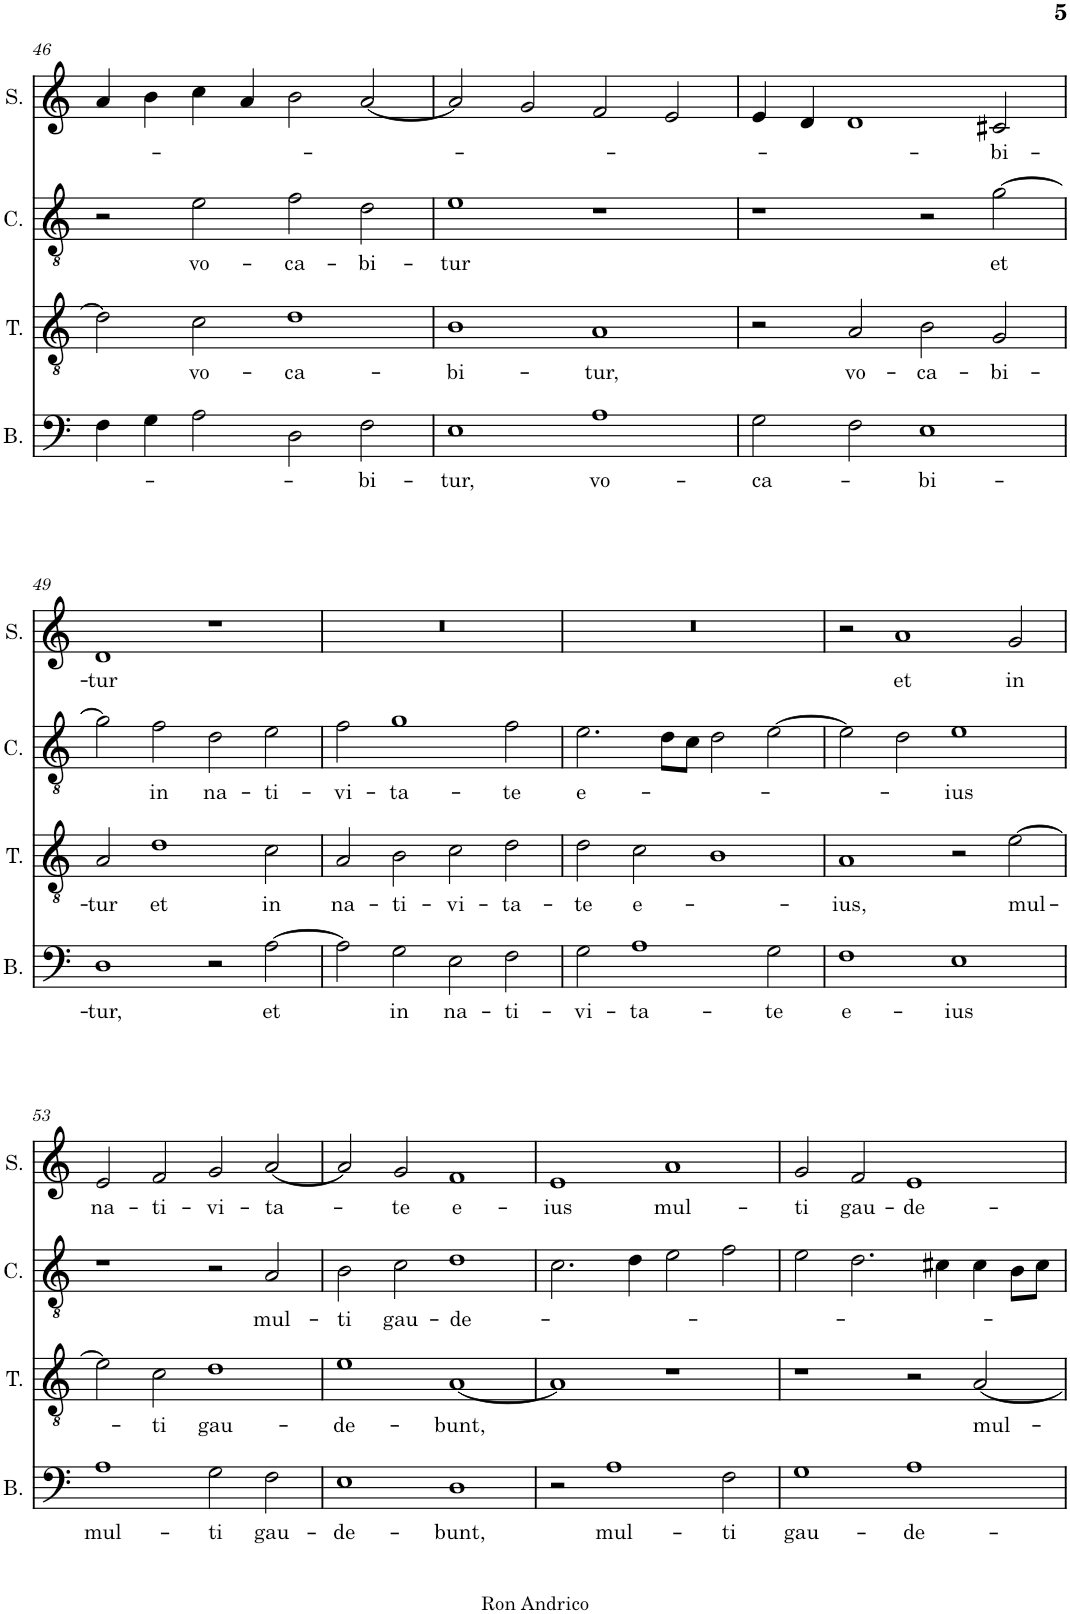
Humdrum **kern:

**kern	**text	**kern	**text	**kern	**text	**kern	**text
*part4	*part4	*part3	*part3	*part2	*part2	*part1	*part1
*staff4	*staff4	*staff3	*staff3	*staff2	*staff2	*staff1	*staff1
*I"Bassus	*	*I"Tenor	*	*I"Contratenor	*	*I"Superius	*
*I'B.	*	*I'T.	*	*I'C.	*	*I'S.	*
!!LO:PB:g=z
*clefF4	*	*clefGv2	*	*clefGv2	*	*clefG2	*
*k[]	*	*k[]	*	*k[]	*	*k[]	*
*M4/2	*	*M4/2	*	*M4/2	*	*M4/2	*
=46	=46	=46	=46	=46	=46	=46	=46
4F\	.	2d\]	.	2r	.	4a/	.
4G\	.	.	.	.	.	4b\	.
!	!	!	!LO:LY:b	!	!LO:LY:b	!	!
2A\	.	2c\	vo-	2e\	vo-	4cc\	.
.	.	.	.	.	.	4a/	.
!	!	!	!LO:LY:b	!	!LO:LY:b	!	!
2D\	.	1d	-ca-	2f\	-ca-	2b\	.
!	!LO:LY:b	!	!	!	!LO:LY:b	!	!
2F\	-bi-	.	.	2d\	-bi-	[2a/	.
=47	=47	=47	=47	=47	=47	=47	=47
!	!LO:LY:b	!	!LO:LY:b	!	!LO:LY:b	!	!
1E	-tur,	1B	-bi-	1e	-tur	2a/]	.
.	.	.	.	.	.	2g/	.
!	!LO:LY:b	!	!LO:LY:b	!	!	!	!
1A	vo-	1A	-tur,	1r	.	2f/	.
.	.	.	.	.	.	2e/	.
=48	=48	=48	=48	=48	=48	=48	=48
!	!LO:LY:b	!	!	!	!	!	!
2G\	-ca-	2r	.	1r	.	4e/	.
.	.	.	.	.	.	4d/	.
!	!	!	!LO:LY:b	!	!	!	!
2F\	.	2A/	vo-	.	.	1d	.
!	!LO:LY:b	!	!LO:LY:b	!	!	!	!
1E	-bi-	2B\	-ca-	2r	.	.	.
!	!	!	!LO:LY:b	!	!LO:LY:b	!	!LO:LY:b
.	.	2G/	-bi-	[2g\	et	2c#X/	-bi-
!!LO:LB:g=z
=49	=49	=49	=49	=49	=49	=49	=49
!	!LO:LY:b	!	!LO:LY:b	!	!	!	!LO:LY:b
1D	-tur,	2A/	-tur	2g\]	.	1d	-tur
!	!	!	!LO:LY:b	!	!LO:LY:b	!	!
.	.	1d	et	2f\	in	.	.
!	!	!	!	!	!LO:LY:b	!	!
2r	.	.	.	2d\	na-	1r	.
!	!LO:LY:b	!	!LO:LY:b	!	!LO:LY:b	!	!
[2A\	et	2c\	in	2e\	-ti-	.	.
=50	=50	=50	=50	=50	=50	=50	=50
!	!	!	!LO:LY:b	!	!LO:LY:b	!	!
2A\]	.	2A/	na-	2f\	-vi-	0r	.
!	!LO:LY:b	!	!LO:LY:b	!	!LO:LY:b	!	!
2G\	in	2B\	-ti-	1g	-ta-	.	.
!	!LO:LY:b	!	!LO:LY:b	!	!	!	!
2E\	na-	2c\	-vi-	.	.	.	.
!	!LO:LY:b	!	!LO:LY:b	!	!LO:LY:b	!	!
2F\	-ti-	2d\	-ta-	2f\	-te	.	.
=51	=51	=51	=51	=51	=51	=51	=51
!	!LO:LY:b	!	!LO:LY:b	!	!LO:LY:b	!	!
2G\	-vi-	2d\	-te	2.e\	e-	0r	.
!	!LO:LY:b	!	!LO:LY:b	!	!	!	!
1A	-ta-	2c\	e-	.	.	.	.
.	.	.	.	8d\L	.	.	.
.	.	.	.	8c\J	.	.	.
.	.	1B	.	2d\	.	.	.
!	!LO:LY:b	!	!	!	!	!	!
2G\	-te	.	.	[2e\	.	.	.
=52	=52	=52	=52	=52	=52	=52	=52
!	!LO:LY:b	!	!LO:LY:b	!	!	!	!
1F	e-	1A	-ius,	2e\]	.	2r	.
!	!	!	!	!	!	!	!LO:LY:b
.	.	.	.	2d\	.	1a	et
!	!LO:LY:b	!	!	!	!LO:LY:b	!	!
1E	-ius	2r	.	1e	-ius	.	.
!	!	!	!LO:LY:b	!	!	!	!LO:LY:b
.	.	[2e\	mul-	.	.	2g/	in
!!LO:LB:g=z
=53	=53	=53	=53	=53	=53	=53	=53
!	!LO:LY:b	!	!	!	!	!	!LO:LY:b
1A	mul-	2e\]	.	1r	.	2e/	na-
!	!	!	!LO:LY:b	!	!	!	!LO:LY:b
.	.	2c\	-ti	.	.	2f/	-ti-
!	!LO:LY:b	!	!LO:LY:b	!	!	!	!LO:LY:b
2G\	-ti	1d	gau-	2r	.	2g/	-vi-
!	!LO:LY:b	!	!	!	!LO:LY:b	!	!LO:LY:b
2F\	gau-	.	.	2A/	mul-	[2a/	-ta-
=54	=54	=54	=54	=54	=54	=54	=54
!	!LO:LY:b	!	!LO:LY:b	!	!LO:LY:b	!	!
1E	-de-	1e	-de-	2B\	-ti	2a/]	.
!	!	!	!	!	!LO:LY:b	!	!LO:LY:b
.	.	.	.	2c\	gau-	2g/	-te
!	!LO:LY:b	!	!LO:LY:b	!	!LO:LY:b	!	!LO:LY:b
1D	-bunt,	[1A	-bunt,	1d	-de-	1f	e-
=55	=55	=55	=55	=55	=55	=55	=55
!	!	!	!	!	!	!	!LO:LY:b
2r	.	1A]	.	2.c\	.	1e	-ius
!	!LO:LY:b	!	!	!	!	!	!
1A	mul-	.	.	.	.	.	.
.	.	.	.	4d\	.	.	.
!	!	!	!	!	!	!	!LO:LY:b
.	.	1r	.	2e\	.	1a	mul-
!	!LO:LY:b	!	!	!	!	!	!
2F\	-ti	.	.	2f\	.	.	.
=56	=56	=56	=56	=56	=56	=56	=56
!	!LO:LY:b	!	!	!	!	!	!LO:LY:b
1G	gau-	1r	.	2e\	.	2g/	-ti
!	!	!	!	!	!	!	!LO:LY:b
.	.	.	.	2.d\	.	2f/	gau-
!	!LO:LY:b	!	!	!	!	!	!LO:LY:b
1A	de-	2r	.	.	.	1e	-de-
.	.	.	.	4c#X\	.	.	.
!	!	!	!LO:LY:b	!	!	!	!
.	.	[2A/	mul-	4c#\	.	.	.
.	.	.	.	8B\L	.	.	.
.	.	.	.	8c#\J	.	.	.
=	=	=	=	=	=	=	=
*-	*-	*-	*-	*-	*-	*-	*-
